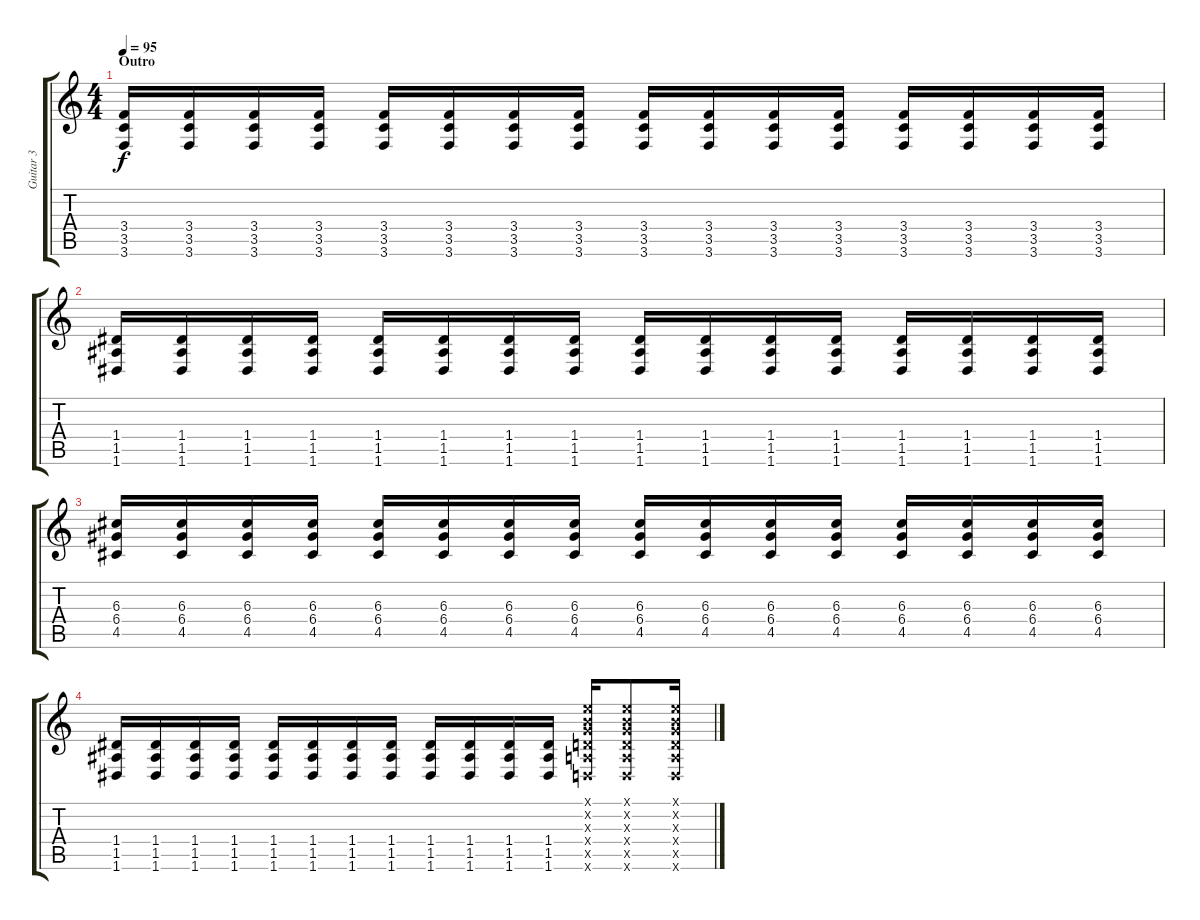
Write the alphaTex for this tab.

\track ("Guitar 3" "Guitar 3") {instrument distortionguitar}
\staff {score tabs}
\tuning (E4 B3 G3 D3 A2 D2) {hide}
\ts (4 4)
\section ("" "Outro")
\tempo 95
\clef g2
\ks c
(3.4 3.5 3.6).16{dy f} (3.4 3.5 3.6).16 (3.4 3.5 3.6).16 (3.4 3.5 3.6).16 (3.4 3.5 3.6).16 (3.4 3.5 3.6).16 (3.4 3.5 3.6).16 (3.4 3.5 3.6).16 (3.4 3.5 3.6).16 (3.4 3.5 3.6).16 (3.4 3.5 3.6).16 (3.4 3.5 3.6).16 (3.4 3.5 3.6).16 (3.4 3.5 3.6).16 (3.4 3.5 3.6).16 (3.4 3.5 3.6).16 |
(1.4 1.5 1.6).16 (1.4 1.5 1.6).16 (1.4 1.5 1.6).16 (1.4 1.5 1.6).16 (1.4 1.5 1.6).16 (1.4 1.5 1.6).16 (1.4 1.5 1.6).16 (1.4 1.5 1.6).16 (1.4 1.5 1.6).16 (1.4 1.5 1.6).16 (1.4 1.5 1.6).16 (1.4 1.5 1.6).16 (1.4 1.5 1.6).16 (1.4 1.5 1.6).16 (1.4 1.5 1.6).16 (1.4 1.5 1.6).16 |
(6.3 6.4 4.5).16 (6.3 6.4 4.5).16 (6.3 6.4 4.5).16 (6.3 6.4 4.5).16 (6.3 6.4 4.5).16 (6.3 6.4 4.5).16 (6.3 6.4 4.5).16 (6.3 6.4 4.5).16 (6.3 6.4 4.5).16 (6.3 6.4 4.5).16 (6.3 6.4 4.5).16 (6.3 6.4 4.5).16 (6.3 6.4 4.5).16 (6.3 6.4 4.5).16 (6.3 6.4 4.5).16 (6.3 6.4 4.5).16 |
(1.4 1.5 1.6).16 (1.4 1.5 1.6).16 (1.4 1.5 1.6).16 (1.4 1.5 1.6).16 (1.4 1.5 1.6).16 (1.4 1.5 1.6).16 (1.4 1.5 1.6).16 (1.4 1.5 1.6).16 (1.4 1.5 1.6).16 (1.4 1.5 1.6).16 (1.4 1.5 1.6).16 (1.4 1.5 1.6).16 (0.1{x} 0.2{x} 0.3{x} 0.4{x} 0.5{x} 0.6{x}).16 (0.1{x} 0.2{x} 0.3{x} 0.4{x} 0.5{x} 0.6{x}).8 (0.1{x} 0.2{x} 0.3{x} 0.4{x} 0.5{x} 0.6{x}).16
